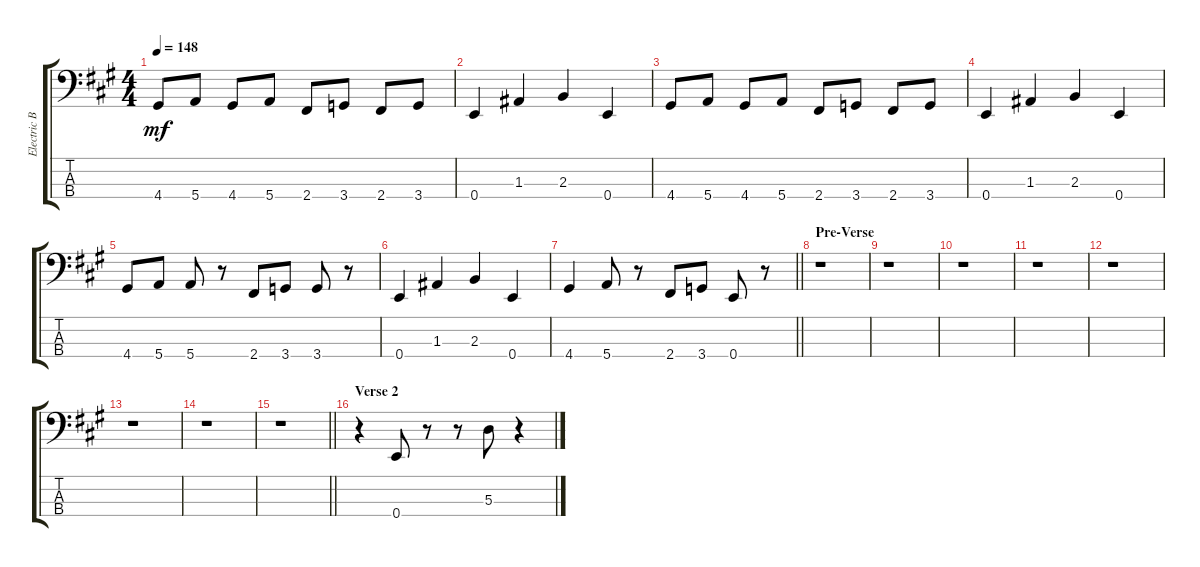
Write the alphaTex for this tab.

\track ("Electric Bass" "Electric B") {instrument electricbassfinger}
\staff {score tabs}
\tuning (G2 D2 A1 E1) {hide}
\ts (4 4)
\tempo 148
\clef f4
\ks a
4.4.8{dy mf} 5.4.8 4.4.8 5.4.8 2.4.8 3.4.8 2.4.8 3.4.8 |
0.4.4 1.3.4 2.3.4 0.4.4 |
4.4.8 5.4.8 4.4.8 5.4.8 2.4.8 3.4.8 2.4.8 3.4.8 |
0.4.4 1.3.4 2.3.4 0.4.4 |
4.4.8 5.4.8 5.4.8 r.8 2.4.8 3.4.8 3.4.8 r.8 |
0.4.4 1.3.4 2.3.4 0.4.4 |
\barLineRight lightlight
4.4.4 5.4.8 r.8 2.4.8 3.4.8 0.4.8 r.8 |
\section ("" "Pre-Verse")
r.1 |
r.1 |
r.1 |
r.1 |
r.1 |
r.1 |
r.1 |
\barLineRight lightlight
r.1 |
\section ("" "Verse 2")
r.4 0.4.8 r.8 r.8 5.3.8 r.4
